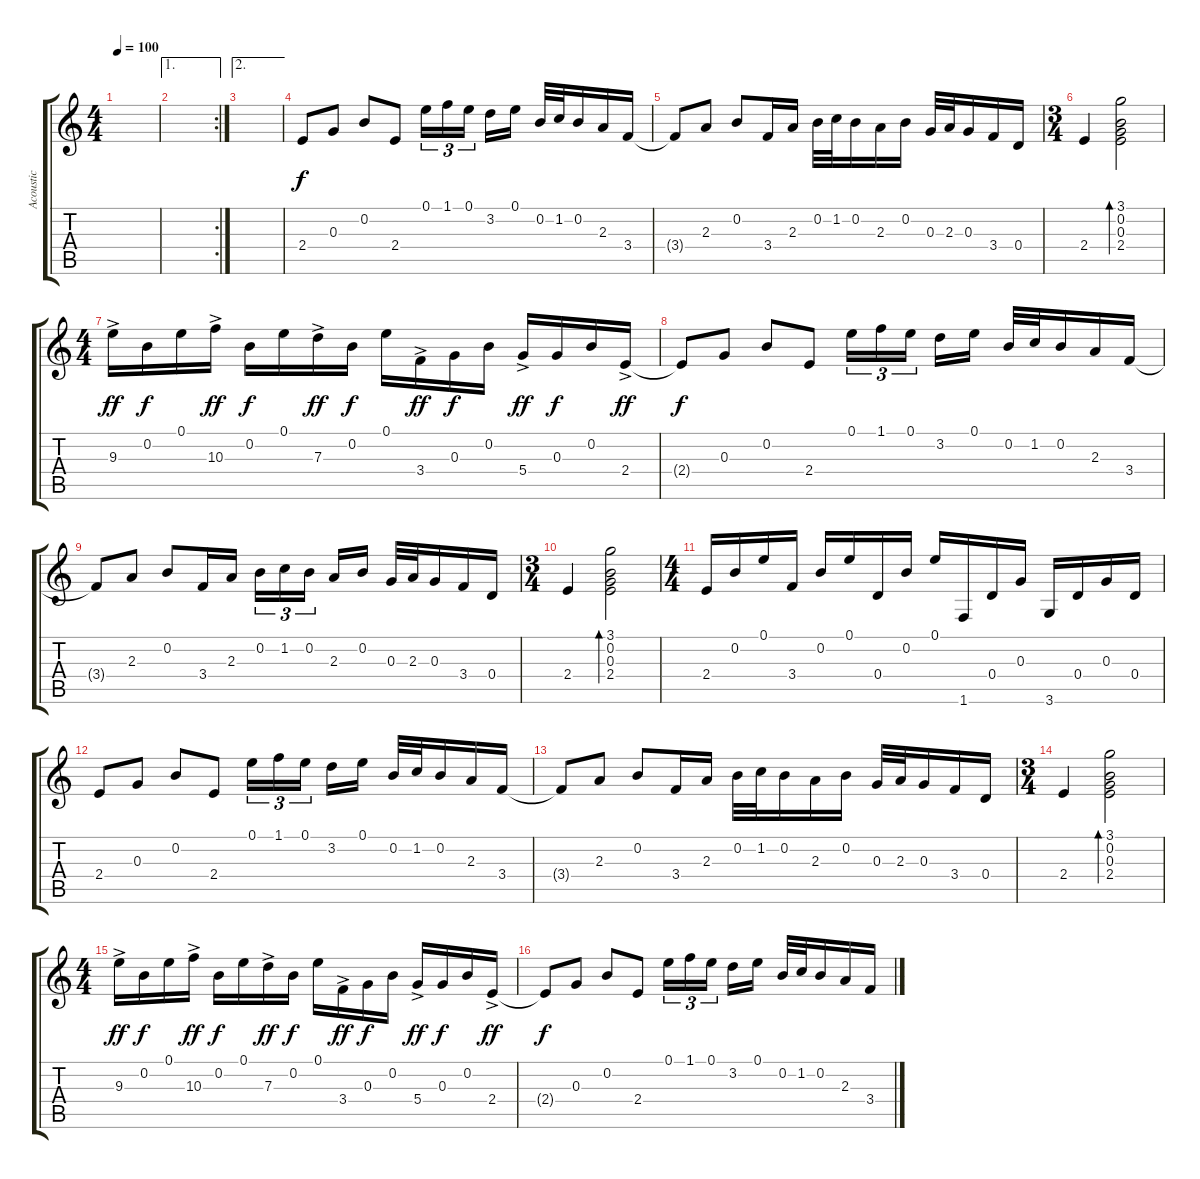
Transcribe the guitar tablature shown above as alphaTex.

\track ("Acoustic" "Acoustic") {instrument acousticguitarsteel}
\staff {score tabs}
\tuning (E4 B3 G3 D3 A2 E2) {hide}
\ts (4 4)
\tempo 100
\clef g2
\ks c
|
\ae 1
\rc 2
|
\ae 2
|
2.4.8 0.3.8 0.2.8 2.4.8 0.1.16{tu (3 2)} 1.1.16{tu (3 2)} 0.1.16{tu (3 2) beam splitsecondary} 3.2.16 0.1.16 0.2.32 1.2.32 0.2.16 2.3.16 3.4.16 |
3.4{t}.8 2.3.8 0.2.8 3.4.16 2.3.16 0.2.32 1.2.32 0.2.16 2.3.16 0.2.16 0.3.32 2.3.32 0.3.16 3.4.16 0.4.16 |
\ts (3 4)
2.4.4 (3.1 0.2 0.3 2.4).2{bd 240} |
\ts (4 4)
9.3{ac}.16{dy ff} 0.2.16{dy f} 0.1.16 10.3{ac}.16{dy ff} 0.2.16{dy f} 0.1.16 7.3{ac}.16{dy ff} 0.2.16{dy f} 0.1.16 3.4{ac}.16{dy ff} 0.3.16{dy f} 0.2.16 5.4{ac}.16{dy ff} 0.3.16{dy f} 0.2.16 2.4{ac}.16{dy ff} |
2.4{t}.8{dy f} 0.3.8 0.2.8 2.4.8 0.1.16{tu (3 2)} 1.1.16{tu (3 2)} 0.1.16{tu (3 2) beam splitsecondary} 3.2.16 0.1.16 0.2.32 1.2.32 0.2.16 2.3.16 3.4.16 |
3.4{t}.8 2.3.8 0.2.8 3.4.16 2.3.16 0.2.16{tu (3 2)} 1.2.16{tu (3 2)} 0.2.16{tu (3 2) beam splitsecondary} 2.3.16 0.2.16 0.3.32 2.3.32 0.3.16 3.4.16 0.4.16 |
\ts (3 4)
2.4.4 (3.1 0.2 0.3 2.4).2{bd 240} |
\ts (4 4)
2.4.16 0.2.16 0.1.16 3.4.16 0.2.16 0.1.16 0.4.16 0.2.16 0.1.16 1.6.16 0.4.16 0.3.16 3.6.16 0.4.16 0.3.16 0.4.16 |
2.4.8 0.3.8 0.2.8 2.4.8 0.1.16{tu (3 2)} 1.1.16{tu (3 2)} 0.1.16{tu (3 2) beam splitsecondary} 3.2.16 0.1.16 0.2.32 1.2.32 0.2.16 2.3.16 3.4.16 |
3.4{t}.8 2.3.8 0.2.8 3.4.16 2.3.16 0.2.32 1.2.32 0.2.16 2.3.16 0.2.16 0.3.32 2.3.32 0.3.16 3.4.16 0.4.16 |
\ts (3 4)
2.4.4 (3.1 0.2 0.3 2.4).2{bd 240} |
\ts (4 4)
9.3{ac}.16{dy ff} 0.2.16{dy f} 0.1.16 10.3{ac}.16{dy ff} 0.2.16{dy f} 0.1.16 7.3{ac}.16{dy ff} 0.2.16{dy f} 0.1.16 3.4{ac}.16{dy ff} 0.3.16{dy f} 0.2.16 5.4{ac}.16{dy ff} 0.3.16{dy f} 0.2.16 2.4{ac}.16{dy ff} |
2.4{t}.8{dy f} 0.3.8 0.2.8 2.4.8 0.1.16{tu (3 2)} 1.1.16{tu (3 2)} 0.1.16{tu (3 2) beam splitsecondary} 3.2.16 0.1.16 0.2.32 1.2.32 0.2.16 2.3.16 3.4.16
